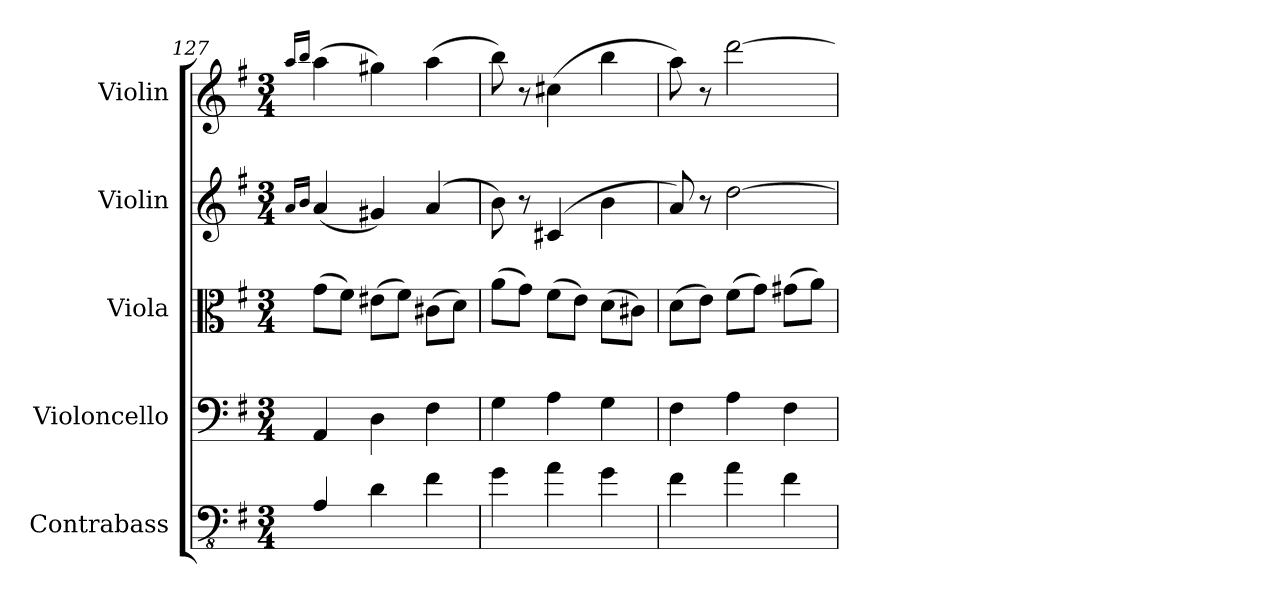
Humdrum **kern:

**kern	**kern	**kern	**kern	**kern
*part5	*part4	*part3	*part2	*part1
*staff5	*staff4	*staff3	*staff2	*staff1
*I"Contrabass	*I"Violoncello	*I"Viola	*I"Violin	*I"Violin
*I'Cb.	*I'Vc.	*I'Vla.	*I'Vln.	*I'Vln.
*clefFv4	*clefF4	*clefC3	*clefG2	*clefG2
*ITrd7c12	*	*	*	*
*k[f#]	*k[f#]	*k[f#]	*k[f#]	*k[f#]
*M3/4	*M3/4	*M3/4	*M3/4	*M3/4
=127	=127	=127	=127	=127
.	.	.	16qa/LL	16qaa/LL
.	.	.	16qb/JJ	16qbb/JJ
4AAA/	4AA/	(8g\L	(4a/	(4aa\
.	.	8f#\J)	.	.
4DD\	4D\	(8e#X\L	4g#X/)	4gg#X\)
.	.	8f#\J)	.	.
4FF#\	4F#\	(8c#X\L	(4a/	(4aa\
.	.	8d\J)	.	.
!!LO:LB:g=z
=128	=128	=128	=128	=128
4GG\	4G\	(8a\L	8b\)	8bb\)
.	.	8g\J)	8r	8r
4AA\	4A\	(8f#\L	(4c#X/	(4cc#X\
.	.	8e\J)	.	.
4GG\	4G\	(8d\L	4b\	4bb\
.	.	8c#X\J)	.	.
=129	=129	=129	=129	=129
4FF#\	4F#\	(8d\L	8a/)	8aa\)
.	.	8e\J)	8r	8r
4AA\	4A\	(8f#\L	[2dd\	[2ddd\
.	.	8g\J)	.	.
4FF#\	4F#\	(8g#X\L	.	.
.	.	8a\J)	.	.
=	=	=	=	=
*-	*-	*-	*-	*-
